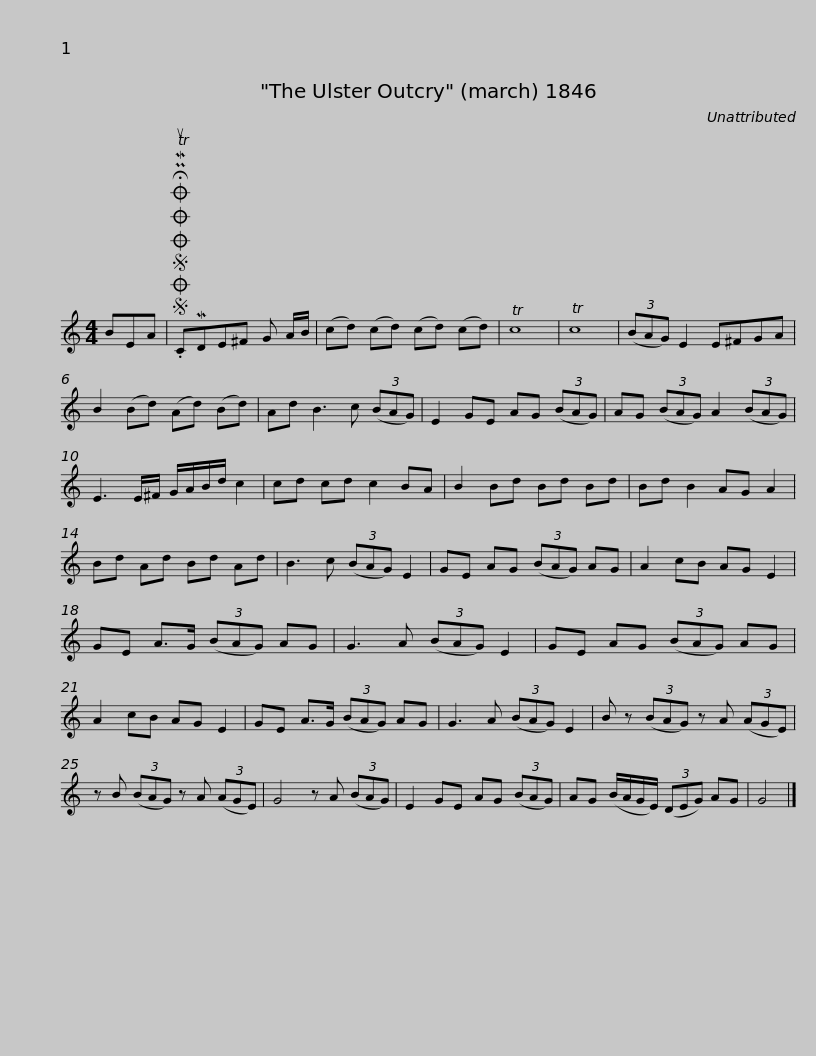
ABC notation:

X:1
L:1/8
M:4/4
I:linebreak $
K:C
V:1 treble
V:1
 BEA |SOSOOO .!fermata!PMTuCMDE^F G A/B/ | (cd) (cd) (cd) (cd) | Tc8 | Tc8 | %5
 (3(BAG) E2 E^FGA | B2 (Bd) (Ad) (Bd) |$ Ad B3 c (3(BAG) | E2 GE AG (3(BAG) | AG (3(BAG) A2 (3(BAG) | %10
 E3 E/^F/ G/A/B/d/ c2 | cd cd c2 BA | B2 Bd Bd Bd |$ Bd B2 AG A2 | Bd Ad Bd Ad | %15
 B3 c (3(BAG) E2 | GE AG (3(BAG) AG | A2 cB AG E2 | GE A>G (3(BAG) AG |$ G3 A (3(BAG) E2 | %20
 GE AG (3(BAG) AG | A2 cB AG E2 | GE A>G (3(BAG) AG | G3 A (3(BAG) E2 |$ B z (3(BAG) z A (3(AGE) | %25
 z B (3(BAG) z A (3(AGE) | G4 z A (3(BAG) | E2 GE AG (3(BAG) | AG (B/A/G/E/) (3(DEG) AG |$ G4 |] %30
